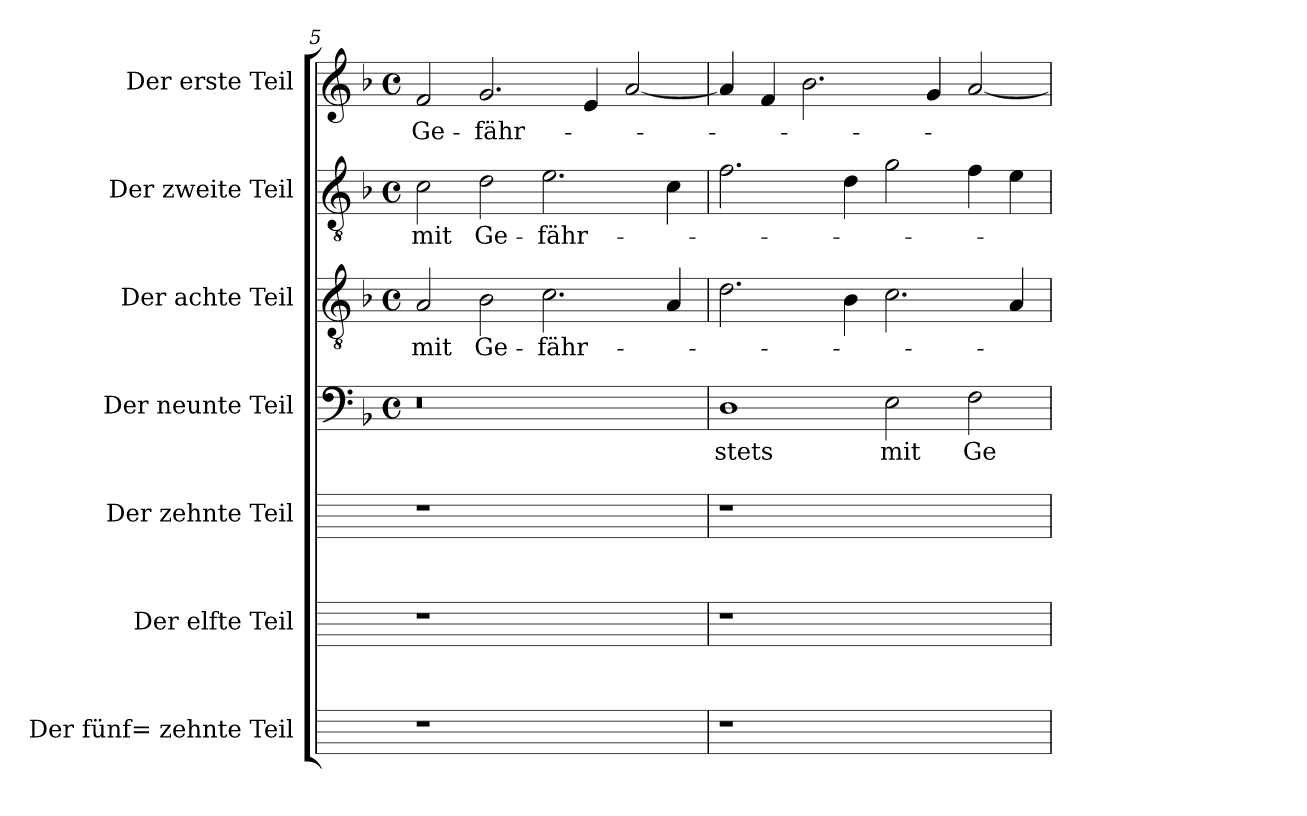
**kern	**kern	**kern	**kern	**text	**kern	**text	**kern	**text	**kern	**text
*part7	*part6	*part5	*part4	*part4	*part3	*part3	*part2	*part2	*part1	*part1
*staff7	*staff6	*staff5	*staff4	*staff4	*staff3	*staff3	*staff2	*staff2	*staff1	*staff1
*I"Der fünf=  zehnte Teil	*I"Der elfte  Teil	*I"Der zehnte  Teil	*I"Der neunte  Teil	*	*I"Der achte  Teil	*	*I"Der zweite  Teil	*	*I"Der erste  Teil	*
*	*	*	*clefF4	*	*clefGv2	*	*clefGv2	*	*clefG2	*
*	*	*	*k[b-]	*	*k[b-]	*	*k[b-]	*	*k[b-]	*
*	*	*	*F:	*	*F:	*	*F:	*	*F:	*
*	*	*	*M4/4	*	*M4/4	*	*M4/4	*	*M4/4	*
*	*	*	*met(c)	*	*met(c)	*	*met(c)	*	*met(c)	*
=5	=5	=5	=5	=5	=5	=5	=5	=5	=5	=5
!	!	!	!	!	!	!LO:LY:b:cj	!	!LO:LY:b:cj	!	!LO:LY:b
1r	1r	1r	0r	.	2A/	mit	2c\	mit	2f/	Ge-
!	!	!	!	!	!	!LO:LY:b	!	!LO:LY:b	!	!LO:LY:b:cj
.	.	.	.	.	2B-\	Ge-	2d\	Ge-	2.g/	-fähr-
!	!	!	!	!	!	!LO:LY:b:cj	!	!LO:LY:b:cj	!	!
1ryy	1ryy	1ryy	.	.	2.c\	-fähr-	2.e\	-fähr-	.	.
.	.	.	.	.	.	.	.	.	4e/	.
.	.	.	.	.	.	.	.	.	[<2a/	.
.	.	.	.	.	4A/	.	4c\	.	.	.
=6	=6	=6	=6	=6	=6	=6	=6	=6	=6	=6
!	!	!	!	!LO:LY:b:cj	!	!	!	!	!	!
1r	1r	1r	1D	stets	2.d\	.	2.f\	.	4a/]	.
.	.	.	.	.	.	.	.	.	4f/	.
.	.	.	.	.	.	.	.	.	2.b-\	.
.	.	.	.	.	4B-\	.	4d\	.	.	.
!	!	!	!	!LO:LY:b:cj	!	!	!	!	!	!
1ryy	1ryy	1ryy	2E\	mit	2.c\	.	2g\	.	.	.
.	.	.	.	.	.	.	.	.	4g/	.
!	!	!	!	!LO:LY:b:cj	!	!	!	!	!	!
.	.	.	2F\	Ge-	.	.	4f\	.	[<2a/	.
.	.	.	.	.	4A/	.	4e\	.	.	.
=	=	=	=	=	=	=	=	=	=	=
*-	*-	*-	*-	*-	*-	*-	*-	*-	*-	*-
